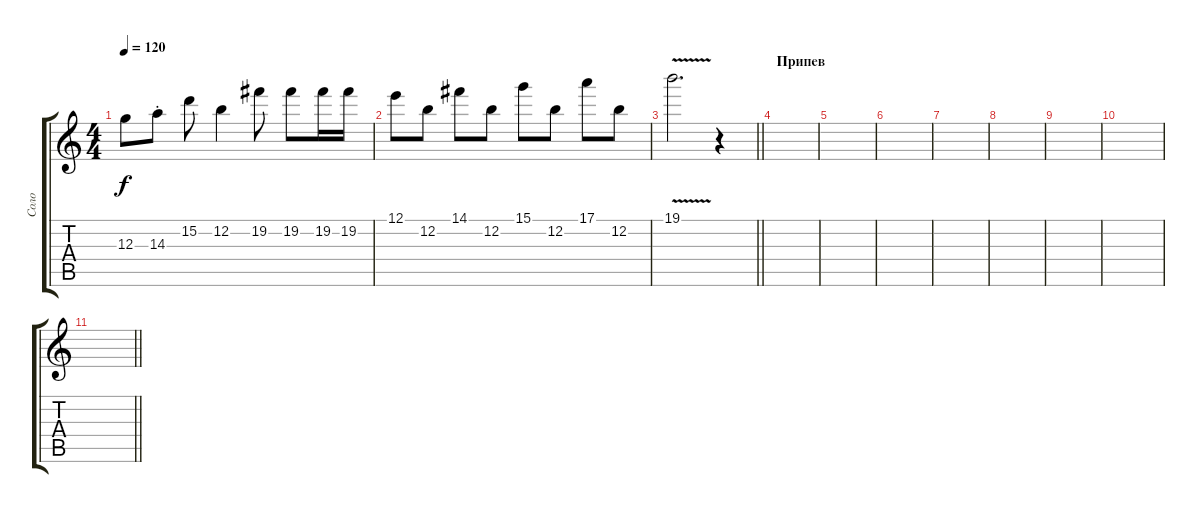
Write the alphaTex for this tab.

\track ("Соло" "Соло") {instrument overdrivenguitar}
\staff {score tabs}
\tuning (E4 B3 G3 D3 A2 E2) {hide}
\ts (4 4)
\tempo 120
\clef g2
\ks c
12.3.8{dy f} 14.3{st}.8 15.2.8 12.2.4 19.2.8 19.2.8 19.2.16 19.2.16 |
12.1.8 12.2.8 14.1.8 12.2.8 15.1.8 12.2.8 17.1.8 12.2.8 |
\barLineRight lightlight
19.1{v}.2{d} r.4 |
\section ("" "Припев")
|
|
|
|
|
|
|
\barLineRight lightlight
